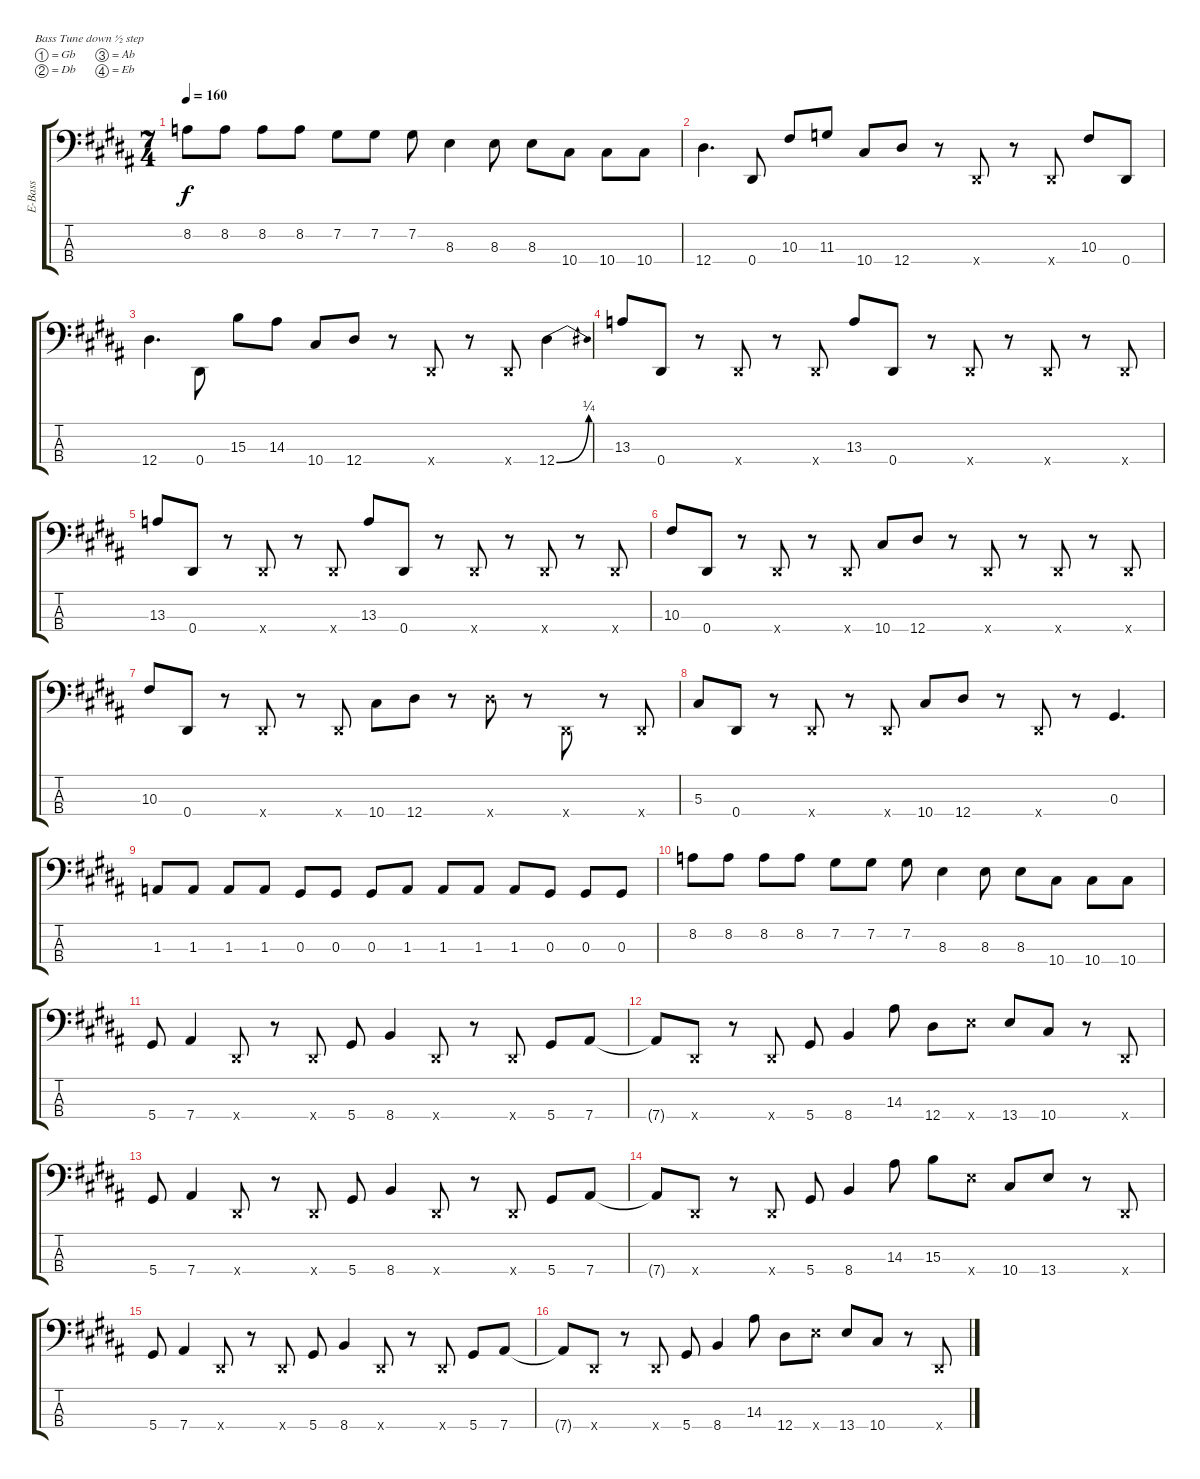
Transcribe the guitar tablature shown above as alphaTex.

\bracketExtendMode groupsimilarinstruments
\otherSystemsTrackNameOrientation horizontal
\track ("Electric Bass" "E-Bass") {instrument electricbassfinger}
\staff {score tabs}
\tuning (Gb2 Db2 Ab1 Eb1)
\ts (7 4)
\tempo 160
\clef f4
\ks b
8.2{acc b}.8{dy f beam Down} 8.2{acc b}.8{beam Down} 8.2{acc b}.8{beam Down} 8.2{acc b}.8{beam Down} 7.2{acc forcenatural}.8{beam Down} 7.2{acc forcenatural}.8{beam Down} 7.2{acc forcenatural}.8{beam Down} 8.3{acc forcenatural}.4{beam Down} 8.3{acc forcenatural}.8{beam Down} 8.3{acc forcenatural}.8{beam Down} 10.4{acc forcenatural}.8{beam Down} 10.4{acc forcenatural}.8{beam Down} 10.4{acc forcenatural}.8{beam Down} |
12.4{acc forcenatural}.4{d beam Down} 0.4{acc forcenatural}.8{beam Up} 10.3{acc forcenatural}.8{beam Up} 11.3{acc b}.8{beam Up} 10.4{acc forcenatural}.8{beam Up} 12.4{acc forcenatural}.8{beam Up} r.8{beam Up} 0.4{x acc forcenatural}.8{beam Up} r.8{beam Up} 0.4{x acc forcenatural}.8{beam Up} 10.3{acc forcenatural}.8{beam Up} 0.4{acc forcenatural}.8{beam Up} |
12.4{acc forcenatural}.4{d beam Down} 0.4{acc forcenatural}.8{beam Down} 15.3{acc forcenatural}.8{beam Down} 14.3{acc forcenatural}.8{beam Down} 10.4{acc forcenatural}.8{beam Up} 12.4{acc forcenatural}.8{beam Up} r.8{beam Up} 0.4{x acc forcenatural}.8{beam Up} r.8{beam Up} 0.4{x acc forcenatural}.8{beam Up} 12.4{be (bend 0 0 29.4 1) acc forcenatural}.4{beam Down} |
13.3{acc b}.8{beam Up} 0.4{acc forcenatural}.8{beam Up} r.8{beam Up} 0.4{x acc forcenatural}.8{beam Up} r.8{beam Up} 0.4{x acc forcenatural}.8{beam Up} 13.3{acc b}.8{beam Up} 0.4{acc forcenatural}.8{beam Up} r.8{beam Up} 0.4{x acc forcenatural}.8{beam Up} r.8{beam Up} 0.4{x acc forcenatural}.8{beam Up} r.8{beam Up} 0.4{x acc forcenatural}.8{beam Up} |
13.3{acc b}.8{beam Up} 0.4{acc forcenatural}.8{beam Up} r.8{beam Up} 0.4{x acc forcenatural}.8{beam Up} r.8{beam Up} 0.4{x acc forcenatural}.8{beam Up} 13.3{acc b}.8{beam Up} 0.4{acc forcenatural}.8{beam Up} r.8{beam Up} 0.4{x acc forcenatural}.8{beam Up} r.8{beam Up} 0.4{x acc forcenatural}.8{beam Up} r.8{beam Up} 0.4{x acc forcenatural}.8{beam Up} |
10.3{acc forcenatural}.8{beam Up} 0.4{acc forcenatural}.8{beam Up} r.8{beam Up} 0.4{x acc forcenatural}.8{beam Up} r.8{beam Up} 0.4{x acc forcenatural}.8{beam Up} 10.4{acc forcenatural}.8{beam Up} 12.4{acc forcenatural}.8{beam Up} r.8{beam Up} 0.4{x acc forcenatural}.8{beam Up} r.8{beam Up} 0.4{x acc forcenatural}.8{beam Up} r.8{beam Up} 0.4{x acc forcenatural}.8{beam Up} |
10.3{acc forcenatural}.8{beam Up} 0.4{acc forcenatural}.8{beam Up} r.8{beam Up} 0.4{x acc forcenatural}.8{beam Up} r.8{beam Up} 0.4{x acc forcenatural}.8{beam Up} 10.4{acc forcenatural}.8{beam Down} 12.4{acc forcenatural}.8{beam Down} r.8{beam Down} 12.4{x acc forcenatural}.8{beam Down} r.8{beam Down} 0.4{x acc forcenatural}.8{beam Up} r.8{beam Up} 0.4{x acc forcenatural}.8{beam Up} |
5.3{acc forcenatural}.8{beam Up} 0.4{acc forcenatural}.8{beam Up} r.8{beam Up} 0.4{x acc forcenatural}.8{beam Up} r.8{beam Up} 0.4{x acc forcenatural}.8{beam Up} 10.4{acc forcenatural}.8{beam Up} 12.4{acc forcenatural}.8{beam Up} r.8{beam Up} 0.4{x acc forcenatural}.8{beam Up} r.8{beam Up} 0.3{acc forcenatural}.4{d beam Up} |
1.3{acc b}.8{beam Up} 1.3{acc b}.8{beam Up} 1.3{acc b}.8{beam Up} 1.3{acc b}.8{beam Up} 0.3{acc forcenatural}.8{beam Up} 0.3{acc forcenatural}.8{beam Up} 0.3{acc forcenatural}.8{beam Up} 1.3{acc b}.8{beam Up} 1.3{acc b}.8{beam Up} 1.3{acc b}.8{beam Up} 1.3{acc b}.8{beam Up} 0.3{acc forcenatural}.8{beam Up} 0.3{acc forcenatural}.8{beam Up} 0.3{acc forcenatural}.8{beam Up} |
8.2{acc b}.8{beam Down} 8.2{acc b}.8{beam Down} 8.2{acc b}.8{beam Down} 8.2{acc b}.8{beam Down} 7.2{acc forcenatural}.8{beam Down} 7.2{acc forcenatural}.8{beam Down} 7.2{acc forcenatural}.8{beam Down} 8.3{acc forcenatural}.4{beam Down} 8.3{acc forcenatural}.8{beam Down} 8.3{acc forcenatural}.8{beam Down} 10.4{acc forcenatural}.8{beam Down} 10.4{acc forcenatural}.8{beam Down} 10.4{acc forcenatural}.8{beam Down} |
5.4{acc forcenatural}.8{beam Up} 7.4{acc forcenatural}.4{beam Up} 0.4{x acc forcenatural}.8{beam Up} r.8{beam Up} 0.4{x acc forcenatural}.8{beam Up} 5.4{acc forcenatural}.8{beam Up} 8.4{acc forcenatural}.4{beam Up} 0.4{x acc forcenatural}.8{beam Up} r.8{beam Up} 0.4{x acc forcenatural}.8{beam Up} 5.4{acc forcenatural}.8{beam Up} 7.4{acc forcenatural}.8{beam Up} |
7.4{t acc forcenatural}.8{beam Up} 0.4{x acc forcenatural}.8{beam Up} r.8{beam Up} 0.4{x acc forcenatural}.8{beam Up} 5.4{acc forcenatural}.8{beam Up} 8.4{acc forcenatural}.4{beam Up} 14.3{acc forcenatural}.8{beam Down} 12.4{acc forcenatural}.8{beam Down} 13.4{x acc forcenatural}.8{beam Down} 13.4{acc forcenatural}.8{beam Up} 10.4{acc forcenatural}.8{beam Up} r.8{beam Up} 0.4{x acc forcenatural}.8{beam Up} |
5.4{acc forcenatural}.8{beam Up} 7.4{acc forcenatural}.4{beam Up} 0.4{x acc forcenatural}.8{beam Up} r.8{beam Up} 0.4{x acc forcenatural}.8{beam Up} 5.4{acc forcenatural}.8{beam Up} 8.4{acc forcenatural}.4{beam Up} 0.4{x acc forcenatural}.8{beam Up} r.8{beam Up} 0.4{x acc forcenatural}.8{beam Up} 5.4{acc forcenatural}.8{beam Up} 7.4{acc forcenatural}.8{beam Up} |
7.4{t acc forcenatural}.8{beam Up} 0.4{x acc forcenatural}.8{beam Up} r.8{beam Up} 0.4{x acc forcenatural}.8{beam Up} 5.4{acc forcenatural}.8{beam Up} 8.4{acc forcenatural}.4{beam Up} 14.3{acc forcenatural}.8{beam Down} 15.3{acc forcenatural}.8{beam Down} 13.4{x acc forcenatural}.8{beam Down} 10.4{acc forcenatural}.8{beam Up} 13.4{acc forcenatural}.8{beam Up} r.8{beam Up} 0.4{x acc forcenatural}.8{beam Up} |
5.4{acc forcenatural}.8{beam Up} 7.4{acc forcenatural}.4{beam Up} 0.4{x acc forcenatural}.8{beam Up} r.8{beam Up} 0.4{x acc forcenatural}.8{beam Up} 5.4{acc forcenatural}.8{beam Up} 8.4{acc forcenatural}.4{beam Up} 0.4{x acc forcenatural}.8{beam Up} r.8{beam Up} 0.4{x acc forcenatural}.8{beam Up} 5.4{acc forcenatural}.8{beam Up} 7.4{acc forcenatural}.8{beam Up} |
7.4{t acc forcenatural}.8{beam Up} 0.4{x acc forcenatural}.8{beam Up} r.8{beam Up} 0.4{x acc forcenatural}.8{beam Up} 5.4{acc forcenatural}.8{beam Up} 8.4{acc forcenatural}.4{beam Up} 14.3{acc forcenatural}.8{beam Down} 12.4{acc forcenatural}.8{beam Down} 13.4{x acc forcenatural}.8{beam Down} 13.4{acc forcenatural}.8{beam Up} 10.4{acc forcenatural}.8{beam Up} r.8{beam Up} 0.4{x acc forcenatural}.8{beam Up}
